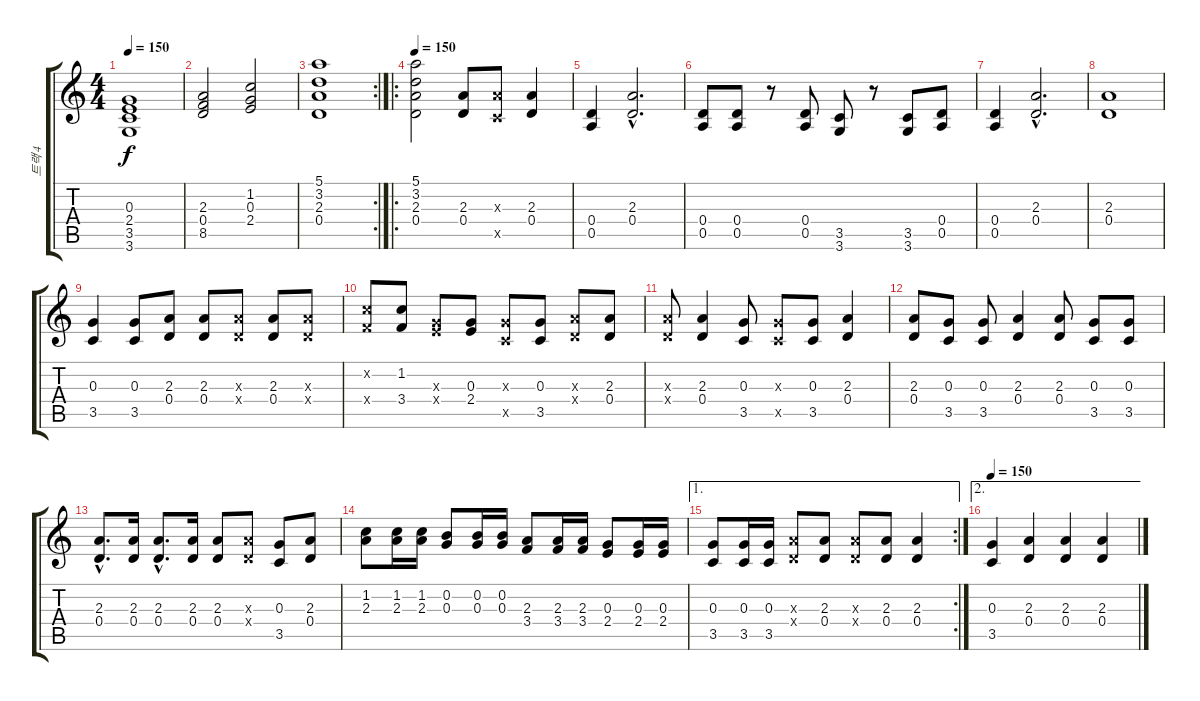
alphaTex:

\track ("트랙 4" "트랙 4") {instrument distortionguitar}
\staff {score tabs}
\tuning (E4 B3 G3 D3 A2 E2) {hide}
\ts (4 4)
\tempo 150
\clef g2
\ks c
(0.3 2.4 3.5 3.6).1{dy f} |
(2.3 0.4 8.5).2 (1.2 0.3 2.4).2 |
\rc 2
(5.1 3.2 2.3 0.4).1 |
\ro
\tempo 150
(5.1 3.2 2.3 0.4).2{volume 14 balance 8 instrument distortionguitar} (2.3 0.4).8 (2.3{x} 3.5{x}).8 (2.3 0.4).4 |
(0.4 0.5).4 (2.3{hac} 0.4{hac}).2{d} |
(0.4 0.5).8 (0.4 0.5).8 r.8 (0.4 0.5).8 (3.5 3.6).8 r.8 (3.5 3.6).8 (0.4 0.5).8 |
(0.4 0.5).4 (2.3{hac} 0.4{hac}).2{d} |
(2.3 0.4).1 |
(0.3 3.5).4 (0.3 3.5).8 (2.3 0.4).8 (2.3 0.4).8 (2.3{x} 0.4{x}).8 (2.3 0.4).8 (2.3{x} 0.4{x}).8 |
(1.2{x} 3.4{x}).8 (1.2 3.4).8 (0.3{x} 2.4{x}).8 (0.3 2.4).8 (0.3{x} 3.5{x}).8 (0.3 3.5).8 (2.3{x} 0.4{x}).8 (2.3 0.4).8 |
(2.3{x} 0.4{x}).8 (2.3 0.4).4 (0.3 3.5).8 (0.3{x} 3.5{x}).8 (0.3 3.5).8 (2.3 0.4).4 |
(2.3 0.4).8 (0.3 3.5).8 (0.3 3.5).8 (2.3 0.4).4 (2.3 0.4).8 (0.3 3.5).8 (0.3 3.5).8 |
(2.3{hac} 0.4{hac}).8{d} (2.3 0.4).16 (2.3{hac} 0.4{hac}).8{d} (2.3 0.4).16 (2.3 0.4).8 (2.3{x} 0.4{x}).8 (0.3 3.5).8 (2.3 0.4).8 |
(1.2 2.3).8 (1.2 2.3).16 (1.2 2.3).16 (0.2 0.3).8 (0.2 0.3).16 (0.2 0.3).16 (2.3 3.4).8 (2.3 3.4).16 (2.3 3.4).16 (0.3 2.4).8 (0.3 2.4).16 (0.3 2.4).16 |
\ae 1
\rc 2
(0.3 3.5).8 (0.3 3.5).16 (0.3 3.5).16 (2.3{x} 0.4{x}).8 (2.3 0.4).8 (2.3{x} 0.4{x}).8 (2.3 0.4).8 (2.3 0.4).4 |
\ae 2
\tempo 150
(0.3 3.5).4{instrument distortionguitar} (2.3 0.4).4 (2.3 0.4).4 (2.3 0.4).4
